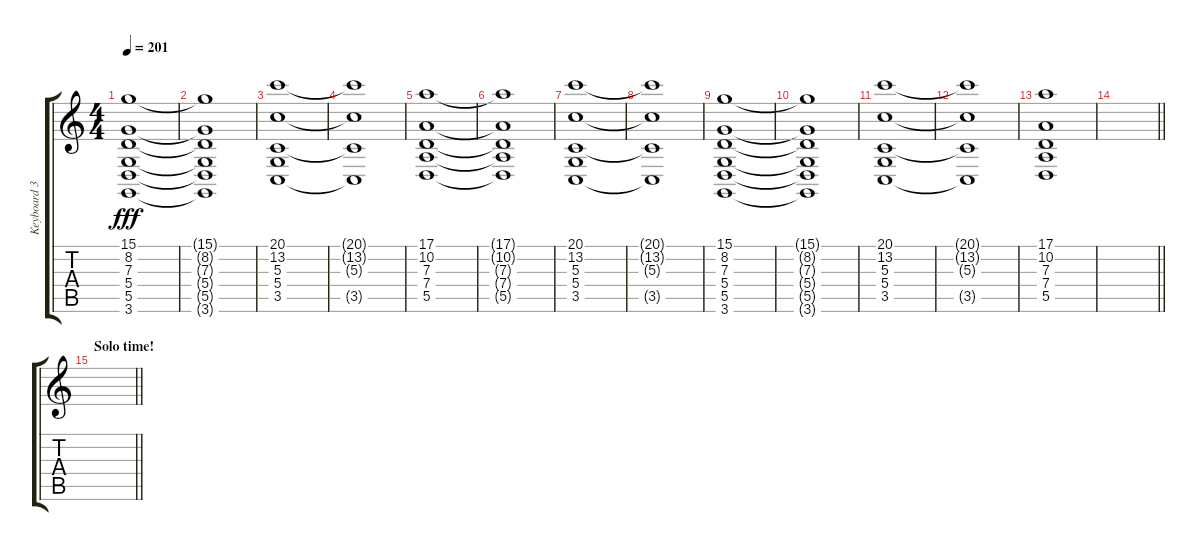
\track ("Keyboard 3" "Keyboard 3") {instrument lead2sawtooth}
\staff {score tabs}
\tuning (E4 B3 G3 D3 A2 E2) {hide}
\ts (4 4)
\tempo 201
\clef g2
\ks c
(15.1 8.2 7.3 5.4 5.5 3.6).1{dy fff} |
(15.1{t} 8.2{t} 7.3{t} 5.4{t} 5.5{t} 3.6{t}).1 |
(20.1 13.2 5.3 5.4 3.5).1 |
(20.1{t} 13.2{t} 5.3{t} 3.5{t}).1 |
(17.1 10.2 7.3 7.4 5.5).1 |
(17.1{t} 10.2{t} 7.3{t} 7.4{t} 5.5{t}).1 |
(20.1 13.2 5.3 5.4 3.5).1 |
(20.1{t} 13.2{t} 5.3{t} 3.5{t}).1 |
(15.1 8.2 7.3 5.4 5.5 3.6).1 |
(15.1{t} 8.2{t} 7.3{t} 5.4{t} 5.5{t} 3.6{t}).1 |
(20.1 13.2 5.3 5.4 3.5).1 |
(20.1{t} 13.2{t} 5.3{t} 3.5{t}).1 |
(17.1 10.2 7.3 7.4 5.5).1 |
\barLineRight lightlight
|
\section ("" "Solo time!")
\barLineRight lightlight
